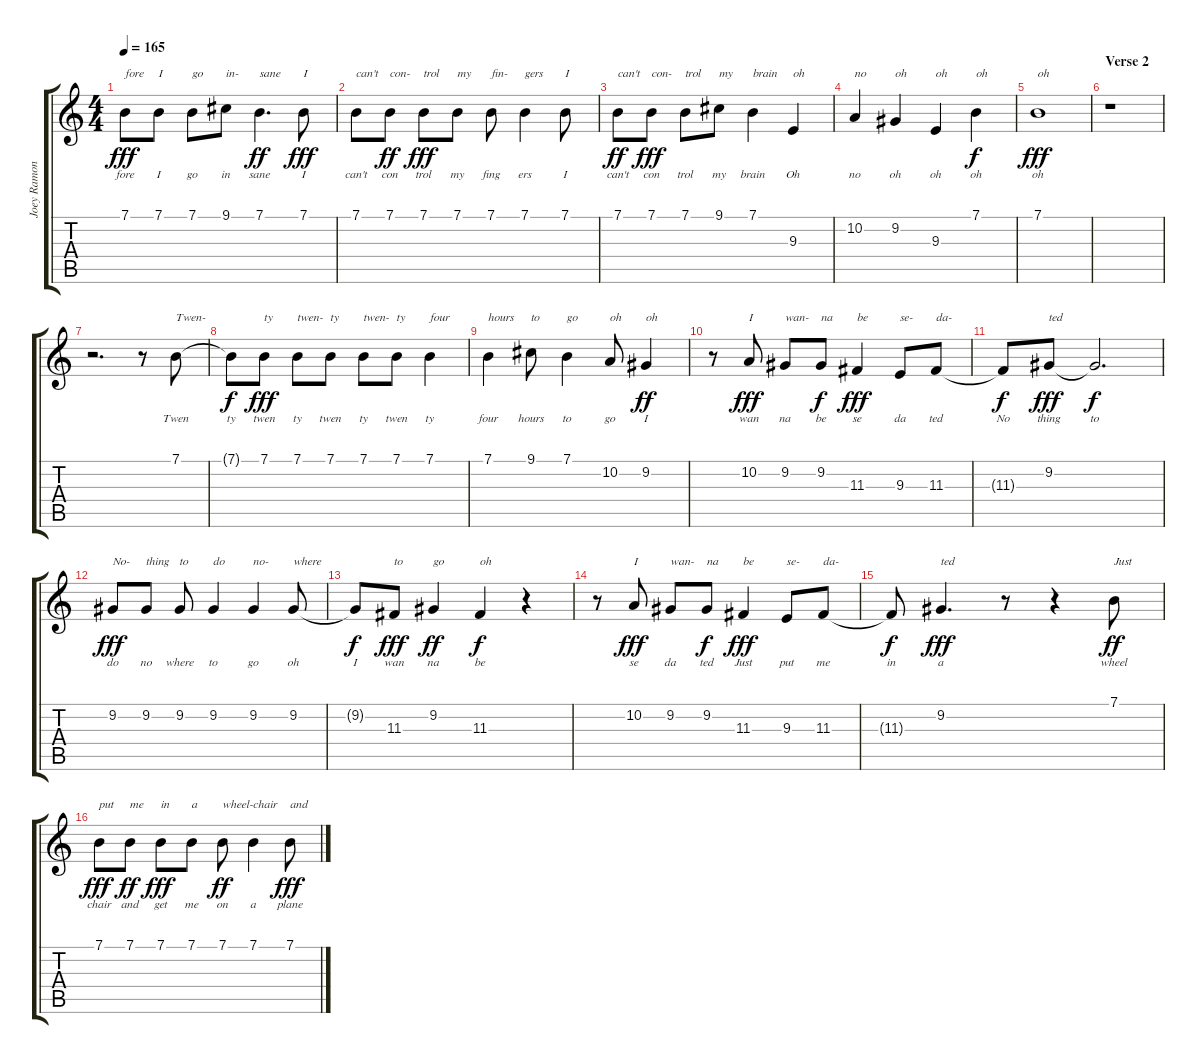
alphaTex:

\track ("Joey Ramone" "Joey Ramon") {instrument brightacousticpiano}
\staff {score tabs}
\tuning (E4 B3 G3 D3 A2 E2) {hide}
\ts (4 4)
\tempo 165
\clef g2
\ks c
7.1.8{txt "fore" lyrics (0 "fore") lyrics (1 "") lyrics (2 "") lyrics (3 "") lyrics (4 "") dy fff} 7.1.8{txt "I" lyrics (0 "I") lyrics (1 "") lyrics (2 "") lyrics (3 "") lyrics (4 "")} 7.1.8{txt "go" lyrics (0 "go") lyrics (1 "") lyrics (2 "") lyrics (3 "") lyrics (4 "")} 9.1.8{txt "in-" lyrics (0 "in") lyrics (1 "") lyrics (2 "") lyrics (3 "") lyrics (4 "")} 7.1.4{d txt "sane" lyrics (0 "sane") lyrics (1 "") lyrics (2 "") lyrics (3 "") lyrics (4 "") dy ff} 7.1.8{txt "I" lyrics (0 "I") lyrics (1 "") lyrics (2 "") lyrics (3 "") lyrics (4 "") dy fff} |
7.1.8{txt "can't" lyrics (0 "can't") lyrics (1 "") lyrics (2 "") lyrics (3 "") lyrics (4 "")} 7.1.8{txt "con-" lyrics (0 "con") lyrics (1 "") lyrics (2 "") lyrics (3 "") lyrics (4 "") dy ff} 7.1.8{txt "trol" lyrics (0 "trol") lyrics (1 "") lyrics (2 "") lyrics (3 "") lyrics (4 "") dy fff} 7.1.8{txt "my" lyrics (0 "my") lyrics (1 "") lyrics (2 "") lyrics (3 "") lyrics (4 "")} 7.1.8{txt "fin-" lyrics (0 "fing") lyrics (1 "") lyrics (2 "") lyrics (3 "") lyrics (4 "")} 7.1.4{txt "gers" lyrics (0 "ers") lyrics (1 "") lyrics (2 "") lyrics (3 "") lyrics (4 "")} 7.1.8{txt "I" lyrics (0 "I") lyrics (1 "") lyrics (2 "") lyrics (3 "") lyrics (4 "")} |
7.1.8{txt "can't" lyrics (0 "can't") lyrics (1 "") lyrics (2 "") lyrics (3 "") lyrics (4 "") dy ff} 7.1.8{txt "con-" lyrics (0 "con") lyrics (1 "") lyrics (2 "") lyrics (3 "") lyrics (4 "") dy fff} 7.1.8{txt "trol" lyrics (0 "trol") lyrics (1 "") lyrics (2 "") lyrics (3 "") lyrics (4 "")} 9.1.8{txt "my" lyrics (0 "my") lyrics (1 "") lyrics (2 "") lyrics (3 "") lyrics (4 "")} 7.1.4{txt "brain" lyrics (0 "brain") lyrics (1 "") lyrics (2 "") lyrics (3 "") lyrics (4 "")} 9.3.4{txt "oh" lyrics (0 "Oh") lyrics (1 "") lyrics (2 "") lyrics (3 "") lyrics (4 "")} |
10.2.4{txt "no" lyrics (0 "no") lyrics (1 "") lyrics (2 "") lyrics (3 "") lyrics (4 "")} 9.2.4{txt "oh" lyrics (0 "oh") lyrics (1 "") lyrics (2 "") lyrics (3 "") lyrics (4 "")} 9.3.4{txt "oh" lyrics (0 "oh") lyrics (1 "") lyrics (2 "") lyrics (3 "") lyrics (4 "")} 7.1.4{txt "oh" lyrics (0 "oh") lyrics (1 "") lyrics (2 "") lyrics (3 "") lyrics (4 "") dy f} |
7.1.1{txt "oh" lyrics (0 "oh") lyrics (1 "") lyrics (2 "") lyrics (3 "") lyrics (4 "") dy fff} |
\section ("" "Verse 2")
r.1 |
r.2{d} r.8 7.1.8{txt "Twen-" lyrics (0 "Twen") lyrics (1 "") lyrics (2 "") lyrics (3 "") lyrics (4 "")} |
7.1{t}.8{lyrics (0 "ty") lyrics (1 "") lyrics (2 "") lyrics (3 "") lyrics (4 "") dy f} 7.1.8{txt "ty" lyrics (0 "twen") lyrics (1 "") lyrics (2 "") lyrics (3 "") lyrics (4 "") dy fff} 7.1.8{txt "twen-" lyrics (0 "ty") lyrics (1 "") lyrics (2 "") lyrics (3 "") lyrics (4 "")} 7.1.8{txt "ty" lyrics (0 "twen") lyrics (1 "") lyrics (2 "") lyrics (3 "") lyrics (4 "")} 7.1.8{txt "twen-" lyrics (0 "ty") lyrics (1 "") lyrics (2 "") lyrics (3 "") lyrics (4 "")} 7.1.8{txt "ty" lyrics (0 "twen") lyrics (1 "") lyrics (2 "") lyrics (3 "") lyrics (4 "")} 7.1.4{txt "four" lyrics (0 "ty") lyrics (1 "") lyrics (2 "") lyrics (3 "") lyrics (4 "")} |
7.1.4{txt "hours" lyrics (0 "four") lyrics (1 "") lyrics (2 "") lyrics (3 "") lyrics (4 "")} 9.1.8{txt "to" lyrics (0 "hours") lyrics (1 "") lyrics (2 "") lyrics (3 "") lyrics (4 "")} 7.1.4{txt "go" lyrics (0 "to") lyrics (1 "") lyrics (2 "") lyrics (3 "") lyrics (4 "")} 10.2.8{txt "oh" lyrics (0 "go") lyrics (1 "") lyrics (2 "") lyrics (3 "") lyrics (4 "")} 9.2.4{txt "oh" lyrics (0 "I") lyrics (1 "") lyrics (2 "") lyrics (3 "") lyrics (4 "") dy ff} |
r.8 10.2.8{txt "I" lyrics (0 "wan") lyrics (1 "") lyrics (2 "") lyrics (3 "") lyrics (4 "") dy fff} 9.2.8{txt "wan-" lyrics (0 "na") lyrics (1 "") lyrics (2 "") lyrics (3 "") lyrics (4 "")} 9.2.8{txt "na" lyrics (0 "be") lyrics (1 "") lyrics (2 "") lyrics (3 "") lyrics (4 "") dy f} 11.3.4{txt "be" lyrics (0 "se") lyrics (1 "") lyrics (2 "") lyrics (3 "") lyrics (4 "") dy fff} 9.3.8{txt "se-" lyrics (0 "da") lyrics (1 "") lyrics (2 "") lyrics (3 "") lyrics (4 "")} 11.3.8{txt "da-" lyrics (0 "ted") lyrics (1 "") lyrics (2 "") lyrics (3 "") lyrics (4 "")} |
11.3{t}.8{lyrics (0 "No") lyrics (1 "") lyrics (2 "") lyrics (3 "") lyrics (4 "") dy f} 9.2.8{txt "ted" lyrics (0 "thing") lyrics (1 "") lyrics (2 "") lyrics (3 "") lyrics (4 "") dy fff} 9.2{t}.2{d lyrics (0 "to") lyrics (1 "") lyrics (2 "") lyrics (3 "") lyrics (4 "") dy f} |
9.2.8{txt "No-" lyrics (0 "do") lyrics (1 "") lyrics (2 "") lyrics (3 "") lyrics (4 "") dy fff} 9.2.8{txt "thing" lyrics (0 "no") lyrics (1 "") lyrics (2 "") lyrics (3 "") lyrics (4 "")} 9.2.8{txt "to" lyrics (0 "where") lyrics (1 "") lyrics (2 "") lyrics (3 "") lyrics (4 "")} 9.2.4{txt "do" lyrics (0 "to") lyrics (1 "") lyrics (2 "") lyrics (3 "") lyrics (4 "")} 9.2.4{txt "no-" lyrics (0 "go") lyrics (1 "") lyrics (2 "") lyrics (3 "") lyrics (4 "")} 9.2.8{txt "where" lyrics (0 "oh") lyrics (1 "") lyrics (2 "") lyrics (3 "") lyrics (4 "")} |
9.2{t}.8{lyrics (0 "I") lyrics (1 "") lyrics (2 "") lyrics (3 "") lyrics (4 "") dy f} 11.3.8{txt "to" lyrics (0 "wan") lyrics (1 "") lyrics (2 "") lyrics (3 "") lyrics (4 "") dy fff} 9.2.4{txt "go" lyrics (0 "na") lyrics (1 "") lyrics (2 "") lyrics (3 "") lyrics (4 "") dy ff} 11.3.4{txt "oh" lyrics (0 "be") lyrics (1 "") lyrics (2 "") lyrics (3 "") lyrics (4 "") dy f} r.4 |
r.8 10.2.8{txt "I" lyrics (0 "se") lyrics (1 "") lyrics (2 "") lyrics (3 "") lyrics (4 "") dy fff} 9.2.8{txt "wan-" lyrics (0 "da") lyrics (1 "") lyrics (2 "") lyrics (3 "") lyrics (4 "")} 9.2.8{txt "na" lyrics (0 "ted") lyrics (1 "") lyrics (2 "") lyrics (3 "") lyrics (4 "") dy f} 11.3.4{txt "be" lyrics (0 "Just") lyrics (1 "") lyrics (2 "") lyrics (3 "") lyrics (4 "") dy fff} 9.3.8{txt "se-" lyrics (0 "put") lyrics (1 "") lyrics (2 "") lyrics (3 "") lyrics (4 "")} 11.3.8{txt "da-" lyrics (0 "me") lyrics (1 "") lyrics (2 "") lyrics (3 "") lyrics (4 "")} |
11.3{t}.8{lyrics (0 "in") lyrics (1 "") lyrics (2 "") lyrics (3 "") lyrics (4 "") dy f} 9.2.4{d txt "ted" lyrics (0 "a") lyrics (1 "") lyrics (2 "") lyrics (3 "") lyrics (4 "") dy fff} r.8 r.4 7.1.8{txt "Just" lyrics (0 "wheel") lyrics (1 "") lyrics (2 "") lyrics (3 "") lyrics (4 "") dy ff} |
7.1.8{txt "put" lyrics (0 "chair") lyrics (1 "") lyrics (2 "") lyrics (3 "") lyrics (4 "") dy fff} 7.1.8{txt "me" lyrics (0 "and") lyrics (1 "") lyrics (2 "") lyrics (3 "") lyrics (4 "") dy ff} 7.1.8{txt "in" lyrics (0 "get") lyrics (1 "") lyrics (2 "") lyrics (3 "") lyrics (4 "") dy fff} 7.1.8{txt "a" lyrics (0 "me") lyrics (1 "") lyrics (2 "") lyrics (3 "") lyrics (4 "")} 7.1.8{txt "wheel-" lyrics (0 "on") lyrics (1 "") lyrics (2 "") lyrics (3 "") lyrics (4 "") dy ff} 7.1.4{txt "chair" lyrics (0 "a") lyrics (1 "") lyrics (2 "") lyrics (3 "") lyrics (4 "")} 7.1.8{txt "and" lyrics (0 "plane") lyrics (1 "") lyrics (2 "") lyrics (3 "") lyrics (4 "") dy fff}
